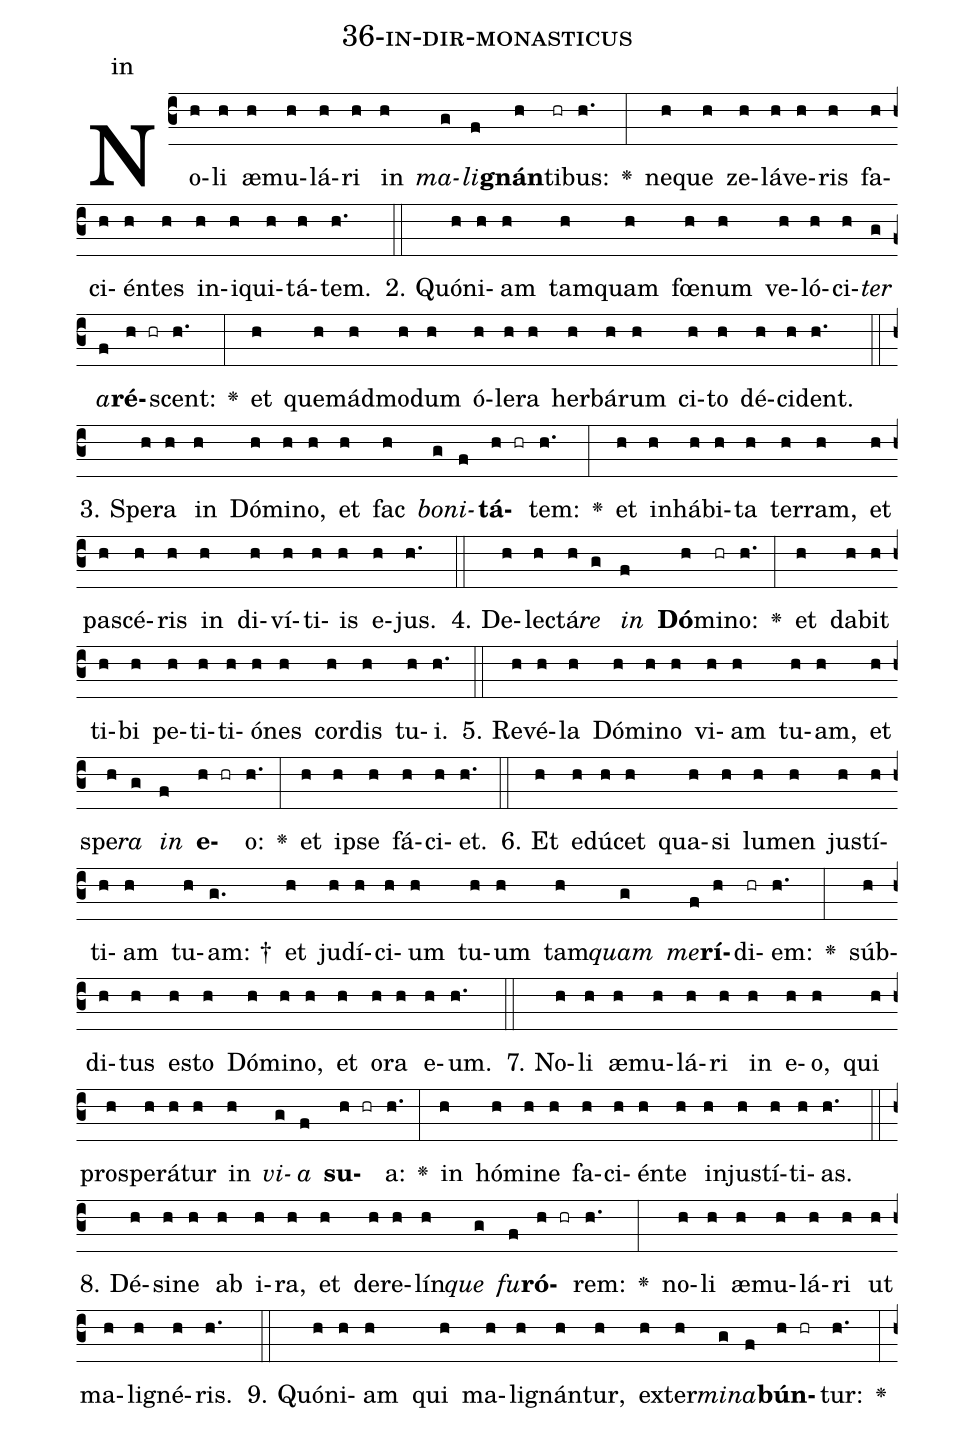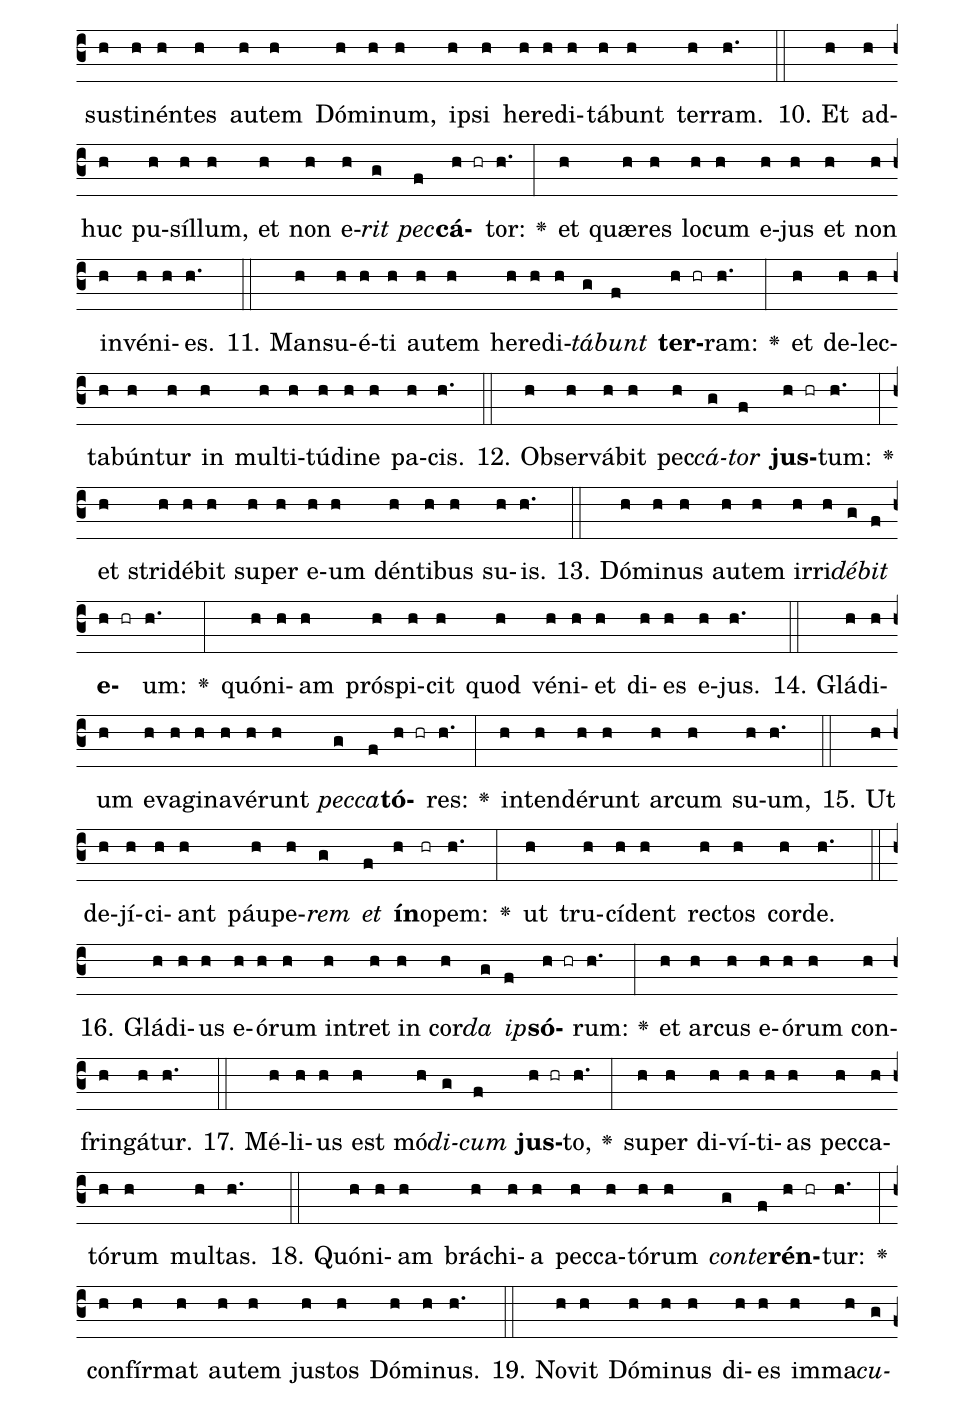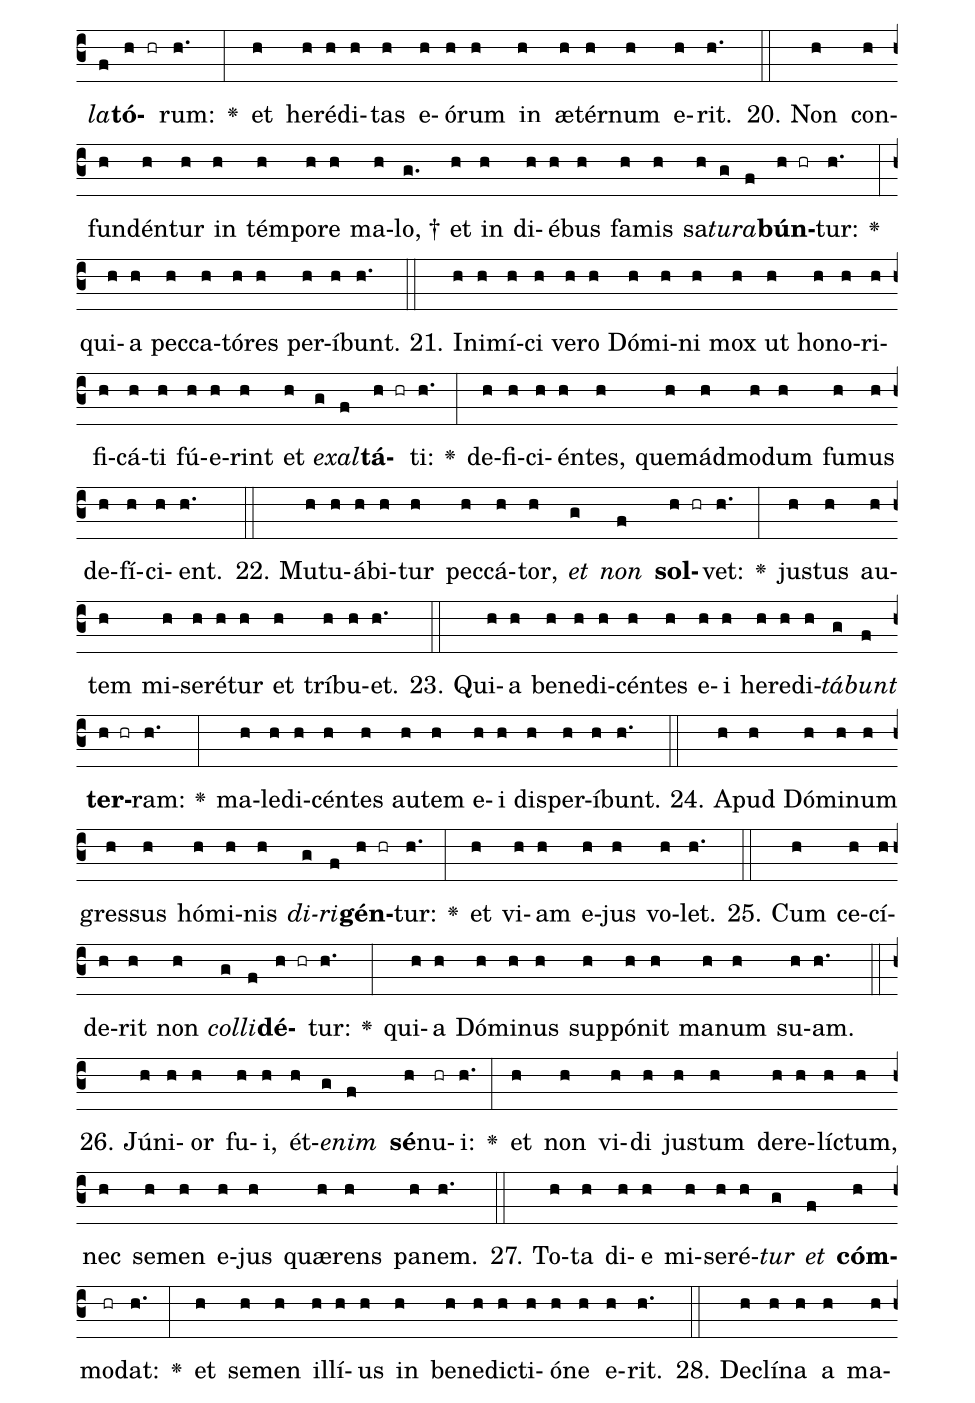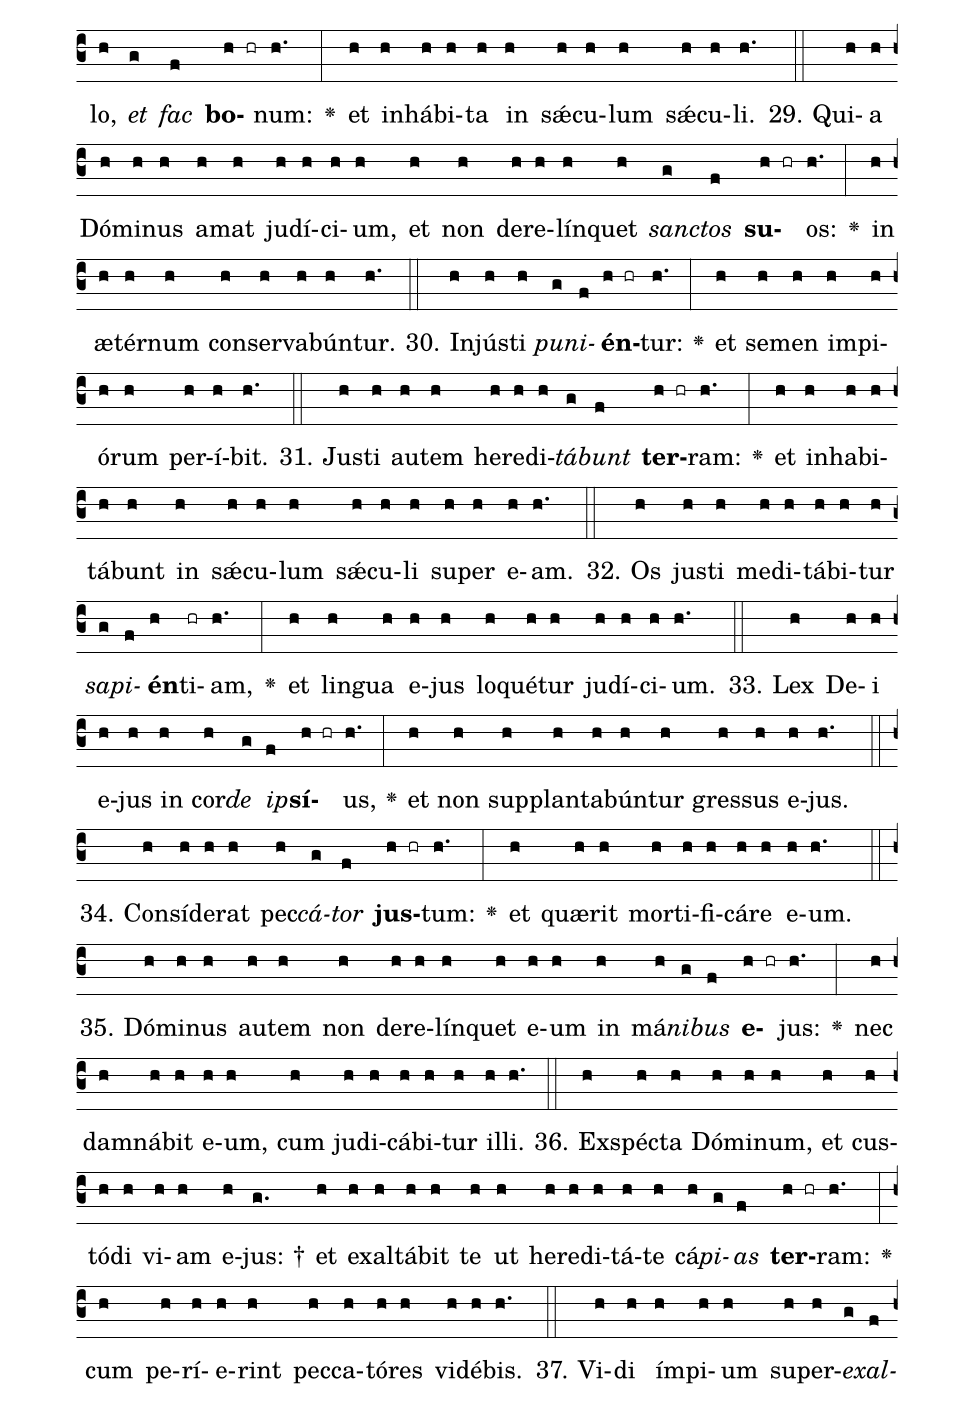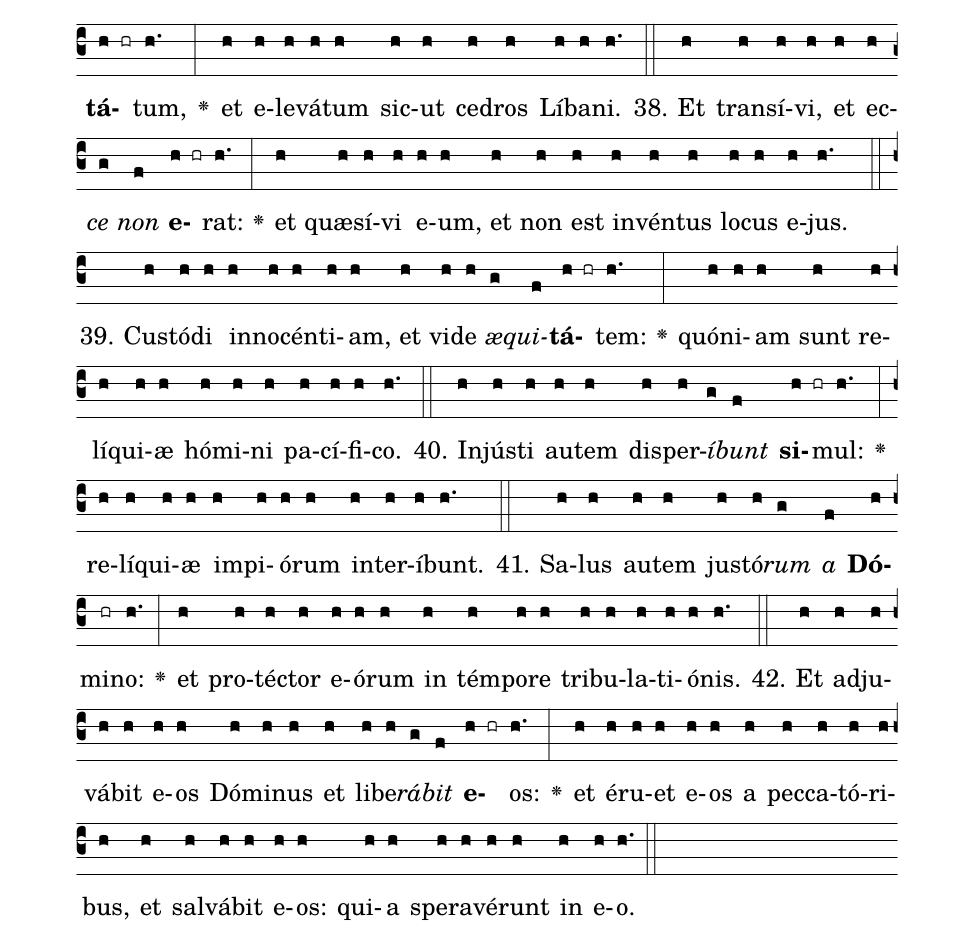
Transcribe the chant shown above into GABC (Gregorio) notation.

name: 36-in-dir-monasticus;
annotation: in;
%%
(c3)No(h)li(h) æ(h)mu(h)lá(h)ri(h) in(h) <i>ma</i>(g)<i>li</i>(f)<b>gnán</b>(h)ti(hr)bus:(h.) <v>\greheightstar</v>(:) ne(h)que(h) ze(h)lá(h)ve(h)ris(h) fa(h)ci(h)én(h)tes(h) in(h)i(h)qui(h)tá(h)tem.(h.) (::)
2. Quón(h)i(h)am(h) tam(h)quam(h) fœ(h)num(h) ve(h)ló(h)ci(h)<i>ter</i>(g) <i>a</i>(f)<b>ré</b>(h hr)scent:(h.) <v>\greheightstar</v>(:) et(h) quem(h)ád(h)mo(h)dum(h) ó(h)le(h)ra(h) her(h)bá(h)rum(h) ci(h)to(h) dé(h)ci(h)dent.(h.) (::)
3. Spe(h)ra(h) in(h) Dó(h)mi(h)no,(h) et(h) fac(h) <i>bo</i>(g)<i>ni</i>(f)<b>tá</b>(h hr)tem:(h.) <v>\greheightstar</v>(:) et(h) in(h)há(h)bi(h)ta(h) ter(h)ram,(h) et(h) pa(h)scé(h)ris(h) in(h) di(h)ví(h)ti(h)is(h) e(h)jus.(h.) (::)
4. De(h)lec(h)tá(h)<i>re</i>(g) <i>in</i>(f) <b>Dó</b>(h)mi(hr)no:(h.) <v>\greheightstar</v>(:) et(h) da(h)bit(h) ti(h)bi(h) pe(h)ti(h)ti(h)ó(h)nes(h) cor(h)dis(h) tu(h)i.(h.) (::)
5. Re(h)vé(h)la(h) Dó(h)mi(h)no(h) vi(h)am(h) tu(h)am,(h) et(h) spe(h)<i>ra</i>(g) <i>in</i>(f) <b>e</b>(h hr)o:(h.) <v>\greheightstar</v>(:) et(h) ip(h)se(h) fá(h)ci(h)et.(h.) (::)
6. Et(h) e(h)dú(h)cet(h) qua(h)si(h) lu(h)men(h) jus(h)tí(h)ti(h)am(h) tu(h)am: †(g.) et(h) ju(h)dí(h)ci(h)um(h) tu(h)um(h) tam(h)<i>quam</i>(g) <i>me</i>(f)<b>rí</b>(h)di(hr)em:(h.) <v>\greheightstar</v>(:) súb(h)di(h)tus(h) es(h)to(h) Dó(h)mi(h)no,(h) et(h) o(h)ra(h) e(h)um.(h.) (::)
7. No(h)li(h) æ(h)mu(h)lá(h)ri(h) in(h) e(h)o,(h) qui(h) pro(h)spe(h)rá(h)tur(h) in(h) <i>vi</i>(g)<i>a</i>(f) <b>su</b>(h hr)a:(h.) <v>\greheightstar</v>(:) in(h) hó(h)mi(h)ne(h) fa(h)ci(h)én(h)te(h) in(h)jus(h)tí(h)ti(h)as.(h.) (::)
8. Dé(h)si(h)ne(h) ab(h) i(h)ra,(h) et(h) de(h)re(h)lín(h)<i>que</i>(g) <i>fu</i>(f)<b>ró</b>(h hr)rem:(h.) <v>\greheightstar</v>(:) no(h)li(h) æ(h)mu(h)lá(h)ri(h) ut(h) ma(h)li(h)gné(h)ris.(h.) (::)
9. Quón(h)i(h)am(h) qui(h) ma(h)li(h)gnán(h)tur,(h) ex(h)ter(h)<i>mi</i>(g)<i>na</i>(f)<b>bún</b>(h hr)tur:(h.) <v>\greheightstar</v>(:) sus(h)ti(h)nén(h)tes(h) au(h)tem(h) Dó(h)mi(h)num,(h) ip(h)si(h) he(h)re(h)di(h)tá(h)bunt(h) ter(h)ram.(h.) (::)
10. Et(h) ad(h)huc(h) pu(h)síl(h)lum,(h) et(h) non(h) e(h)<i>rit</i>(g) <i>pec</i>(f)<b>cá</b>(h hr)tor:(h.) <v>\greheightstar</v>(:) et(h) quæ(h)res(h) lo(h)cum(h) e(h)jus(h) et(h) non(h) in(h)vé(h)ni(h)es.(h.) (::)
11. Man(h)su(h)é(h)ti(h) au(h)tem(h) he(h)re(h)di(h)<i>tá</i>(g)<i>bunt</i>(f) <b>ter</b>(h hr)ram:(h.) <v>\greheightstar</v>(:) et(h) de(h)lec(h)ta(h)bún(h)tur(h) in(h) mul(h)ti(h)tú(h)di(h)ne(h) pa(h)cis.(h.) (::)
12. Ob(h)ser(h)vá(h)bit(h) pec(h)<i>cá</i>(g)<i>tor</i>(f) <b>jus</b>(h hr)tum:(h.) <v>\greheightstar</v>(:) et(h) stri(h)dé(h)bit(h) su(h)per(h) e(h)um(h) dén(h)ti(h)bus(h) su(h)is.(h.) (::)
13. Dó(h)mi(h)nus(h) au(h)tem(h) ir(h)ri(h)<i>dé</i>(g)<i>bit</i>(f) <b>e</b>(h hr)um:(h.) <v>\greheightstar</v>(:) quón(h)i(h)am(h) pró(h)spi(h)cit(h) quod(h) vé(h)ni(h)et(h) di(h)es(h) e(h)jus.(h.) (::)
14. Glá(h)di(h)um(h) e(h)va(h)gi(h)na(h)vé(h)runt(h) <i>pec</i>(g)<i>ca</i>(f)<b>tó</b>(h hr)res:(h.) <v>\greheightstar</v>(:) in(h)ten(h)dé(h)runt(h) ar(h)cum(h) su(h)um,(h.) (::)
15. Ut(h) de(h)jí(h)ci(h)ant(h) páu(h)pe(h)<i>rem</i>(g) <i>et</i>(f) <b>ín</b>(h)o(hr)pem:(h.) <v>\greheightstar</v>(:) ut(h) tru(h)cí(h)dent(h) rec(h)tos(h) cor(h)de.(h.) (::)
16. Glá(h)di(h)us(h) e(h)ó(h)rum(h) in(h)tret(h) in(h) cor(h)<i>da</i>(g) <i>ip</i>(f)<b>só</b>(h hr)rum:(h.) <v>\greheightstar</v>(:) et(h) ar(h)cus(h) e(h)ó(h)rum(h) con(h)frin(h)gá(h)tur.(h.) (::)
17. Mé(h)li(h)us(h) est(h) mó(h)<i>di</i>(g)<i>cum</i>(f) <b>jus</b>(h hr)to,(h.) <v>\greheightstar</v>(:) su(h)per(h) di(h)ví(h)ti(h)as(h) pec(h)ca(h)tó(h)rum(h) mul(h)tas.(h.) (::)
18. Quón(h)i(h)am(h) brá(h)chi(h)a(h) pec(h)ca(h)tó(h)rum(h) <i>con</i>(g)<i>te</i>(f)<b>rén</b>(h hr)tur:(h.) <v>\greheightstar</v>(:) con(h)fír(h)mat(h) au(h)tem(h) jus(h)tos(h) Dó(h)mi(h)nus.(h.) (::)
19. No(h)vit(h) Dó(h)mi(h)nus(h) di(h)es(h) im(h)ma(h)<i>cu</i>(g)<i>la</i>(f)<b>tó</b>(h hr)rum:(h.) <v>\greheightstar</v>(:) et(h) he(h)ré(h)di(h)tas(h) e(h)ó(h)rum(h) in(h) æ(h)tér(h)num(h) e(h)rit.(h.) (::)
20. Non(h) con(h)fun(h)dén(h)tur(h) in(h) tém(h)po(h)re(h) ma(h)lo, †(g.) et(h) in(h) di(h)é(h)bus(h) fa(h)mis(h) sa(h)<i>tu</i>(g)<i>ra</i>(f)<b>bún</b>(h hr)tur:(h.) <v>\greheightstar</v>(:) qui(h)a(h) pec(h)ca(h)tó(h)res(h) per(h)í(h)bunt.(h.) (::)
21. In(h)i(h)mí(h)ci(h) ve(h)ro(h) Dó(h)mi(h)ni(h) mox(h) ut(h) ho(h)no(h)ri(h)fi(h)cá(h)ti(h) fú(h)e(h)rint(h) et(h) <i>ex</i>(g)<i>al</i>(f)<b>tá</b>(h hr)ti:(h.) <v>\greheightstar</v>(:) de(h)fi(h)ci(h)én(h)tes,(h) quem(h)ád(h)mo(h)dum(h) fu(h)mus(h) de(h)fí(h)ci(h)ent.(h.) (::)
22. Mu(h)tu(h)á(h)bi(h)tur(h) pec(h)cá(h)tor,(h) <i>et</i>(g) <i>non</i>(f) <b>sol</b>(h hr)vet:(h.) <v>\greheightstar</v>(:) jus(h)tus(h) au(h)tem(h) mi(h)se(h)ré(h)tur(h) et(h) trí(h)bu(h)et.(h.) (::)
23. Qui(h)a(h) be(h)ne(h)di(h)cén(h)tes(h) e(h)i(h) he(h)re(h)di(h)<i>tá</i>(g)<i>bunt</i>(f) <b>ter</b>(h hr)ram:(h.) <v>\greheightstar</v>(:) ma(h)le(h)di(h)cén(h)tes(h) au(h)tem(h) e(h)i(h) dis(h)per(h)í(h)bunt.(h.) (::)
24. A(h)pud(h) Dó(h)mi(h)num(h) gres(h)sus(h) hó(h)mi(h)nis(h) <i>di</i>(g)<i>ri</i>(f)<b>gén</b>(h hr)tur:(h.) <v>\greheightstar</v>(:) et(h) vi(h)am(h) e(h)jus(h) vo(h)let.(h.) (::)
25. Cum(h) ce(h)cí(h)de(h)rit(h) non(h) <i>col</i>(g)<i>li</i>(f)<b>dé</b>(h hr)tur:(h.) <v>\greheightstar</v>(:) qui(h)a(h) Dó(h)mi(h)nus(h) sup(h)pó(h)nit(h) ma(h)num(h) su(h)am.(h.) (::)
26. Jú(h)ni(h)or(h) fu(h)i,(h) ét(h)<i>e</i>(g)<i>nim</i>(f) <b>sé</b>(h)nu(hr)i:(h.) <v>\greheightstar</v>(:) et(h) non(h) vi(h)di(h) jus(h)tum(h) de(h)re(h)líc(h)tum,(h) nec(h) se(h)men(h) e(h)jus(h) quæ(h)rens(h) pa(h)nem.(h.) (::)
27. To(h)ta(h) di(h)e(h) mi(h)se(h)ré(h)<i>tur</i>(g) <i>et</i>(f) <b>cóm</b>(h)mo(hr)dat:(h.) <v>\greheightstar</v>(:) et(h) se(h)men(h) il(h)lí(h)us(h) in(h) be(h)ne(h)dic(h)ti(h)ó(h)ne(h) e(h)rit.(h.) (::)
28. De(h)clí(h)na(h) a(h) ma(h)lo,(h) <i>et</i>(g) <i>fac</i>(f) <b>bo</b>(h hr)num:(h.) <v>\greheightstar</v>(:) et(h) in(h)há(h)bi(h)ta(h) in(h) sǽ(h)cu(h)lum(h) sǽ(h)cu(h)li.(h.) (::)
29. Qui(h)a(h) Dó(h)mi(h)nus(h) a(h)mat(h) ju(h)dí(h)ci(h)um,(h) et(h) non(h) de(h)re(h)lín(h)quet(h) <i>sanc</i>(g)<i>tos</i>(f) <b>su</b>(h hr)os:(h.) <v>\greheightstar</v>(:) in(h) æ(h)tér(h)num(h) con(h)ser(h)va(h)bún(h)tur.(h.) (::)
30. In(h)jús(h)ti(h) <i>pu</i>(g)<i>ni</i>(f)<b>én</b>(h hr)tur:(h.) <v>\greheightstar</v>(:) et(h) se(h)men(h) im(h)pi(h)ó(h)rum(h) per(h)í(h)bit.(h.) (::)
31. Jus(h)ti(h) au(h)tem(h) he(h)re(h)di(h)<i>tá</i>(g)<i>bunt</i>(f) <b>ter</b>(h hr)ram:(h.) <v>\greheightstar</v>(:) et(h) in(h)ha(h)bi(h)tá(h)bunt(h) in(h) sǽ(h)cu(h)lum(h) sǽ(h)cu(h)li(h) su(h)per(h) e(h)am.(h.) (::)
32. Os(h) jus(h)ti(h) me(h)di(h)tá(h)bi(h)tur(h) <i>sa</i>(g)<i>pi</i>(f)<b>én</b>(h)ti(hr)am,(h.) <v>\greheightstar</v>(:) et(h) lin(h)gua(h) e(h)jus(h) lo(h)qué(h)tur(h) ju(h)dí(h)ci(h)um.(h.) (::)
33. Lex(h) De(h)i(h) e(h)jus(h) in(h) cor(h)<i>de</i>(g) <i>ip</i>(f)<b>sí</b>(h hr)us,(h.) <v>\greheightstar</v>(:) et(h) non(h) sup(h)plan(h)ta(h)bún(h)tur(h) gres(h)sus(h) e(h)jus.(h.) (::)
34. Con(h)sí(h)de(h)rat(h) pec(h)<i>cá</i>(g)<i>tor</i>(f) <b>jus</b>(h hr)tum:(h.) <v>\greheightstar</v>(:) et(h) quæ(h)rit(h) mor(h)ti(h)fi(h)cá(h)re(h) e(h)um.(h.) (::)
35. Dó(h)mi(h)nus(h) au(h)tem(h) non(h) de(h)re(h)lín(h)quet(h) e(h)um(h) in(h) má(h)<i>ni</i>(g)<i>bus</i>(f) <b>e</b>(h hr)jus:(h.) <v>\greheightstar</v>(:) nec(h) dam(h)ná(h)bit(h) e(h)um,(h) cum(h) ju(h)di(h)cá(h)bi(h)tur(h) il(h)li.(h.) (::)
36. Ex(h)spéc(h)ta(h) Dó(h)mi(h)num,(h) et(h) cus(h)tó(h)di(h) vi(h)am(h) e(h)jus: †(g.) et(h) ex(h)al(h)tá(h)bit(h) te(h) ut(h) he(h)re(h)di(h)tá(h)te(h) cá(h)<i>pi</i>(g)<i>as</i>(f) <b>ter</b>(h hr)ram:(h.) <v>\greheightstar</v>(:) cum(h) pe(h)rí(h)e(h)rint(h) pec(h)ca(h)tó(h)res(h) vi(h)dé(h)bis.(h.) (::)
37. Vi(h)di(h) ím(h)pi(h)um(h) su(h)per(h)<i>ex</i>(g)<i>al</i>(f)<b>tá</b>(h hr)tum,(h.) <v>\greheightstar</v>(:) et(h) e(h)le(h)vá(h)tum(h) sic(h)ut(h) ce(h)dros(h) Lí(h)ba(h)ni.(h.) (::)
38. Et(h) trans(h)í(h)vi,(h) et(h) ec(h)<i>ce</i>(g) <i>non</i>(f) <b>e</b>(h hr)rat:(h.) <v>\greheightstar</v>(:) et(h) quæ(h)sí(h)vi(h) e(h)um,(h) et(h) non(h) est(h) in(h)vén(h)tus(h) lo(h)cus(h) e(h)jus.(h.) (::)
39. Cus(h)tó(h)di(h) in(h)no(h)cén(h)ti(h)am,(h) et(h) vi(h)de(h) <i>æ</i>(g)<i>qui</i>(f)<b>tá</b>(h hr)tem:(h.) <v>\greheightstar</v>(:) quón(h)i(h)am(h) sunt(h) re(h)lí(h)qui(h)æ(h) hó(h)mi(h)ni(h) pa(h)cí(h)fi(h)co.(h.) (::)
40. In(h)jús(h)ti(h) au(h)tem(h) dis(h)per(h)<i>í</i>(g)<i>bunt</i>(f) <b>si</b>(h hr)mul:(h.) <v>\greheightstar</v>(:) re(h)lí(h)qui(h)æ(h) im(h)pi(h)ó(h)rum(h) in(h)ter(h)í(h)bunt.(h.) (::)
41. Sa(h)lus(h) au(h)tem(h) jus(h)tó(h)<i>rum</i>(g) <i>a</i>(f) <b>Dó</b>(h)mi(hr)no:(h.) <v>\greheightstar</v>(:) et(h) pro(h)téc(h)tor(h) e(h)ó(h)rum(h) in(h) tém(h)po(h)re(h) tri(h)bu(h)la(h)ti(h)ó(h)nis.(h.) (::)
42. Et(h) ad(h)ju(h)vá(h)bit(h) e(h)os(h) Dó(h)mi(h)nus(h) et(h) li(h)be(h)<i>rá</i>(g)<i>bit</i>(f) <b>e</b>(h hr)os:(h.) <v>\greheightstar</v>(:) et(h) é(h)ru(h)et(h) e(h)os(h) a(h) pec(h)ca(h)tó(h)ri(h)bus,(h) et(h) sal(h)vá(h)bit(h) e(h)os:(h) qui(h)a(h) spe(h)ra(h)vé(h)runt(h) in(h) e(h)o.(h.) (::)
